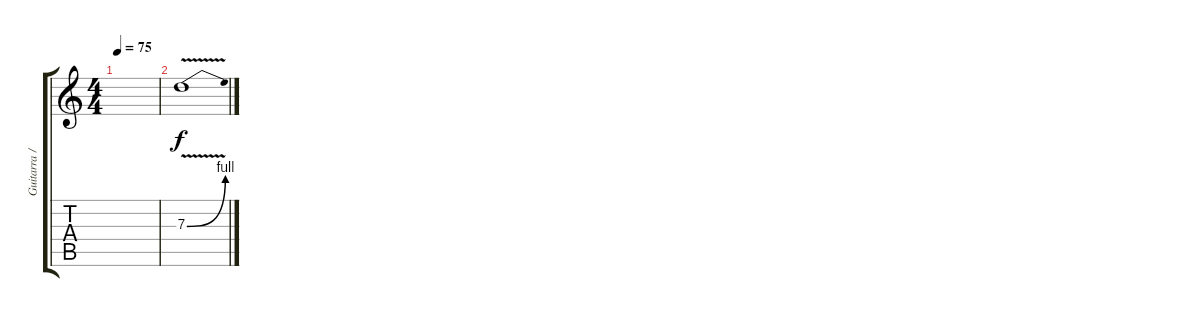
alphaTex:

\track ("Guitarra / George" "Guitarra /") {instrument distortionguitar}
\staff {score tabs}
\tuning (E4 B3 G3 D3 A2 E2) {hide}
\ts (4 4)
\tempo 75
\clef g2
\ks c
|
7.3{be (bend 0 0 60 4) v}.1{instrument distortionguitar}
